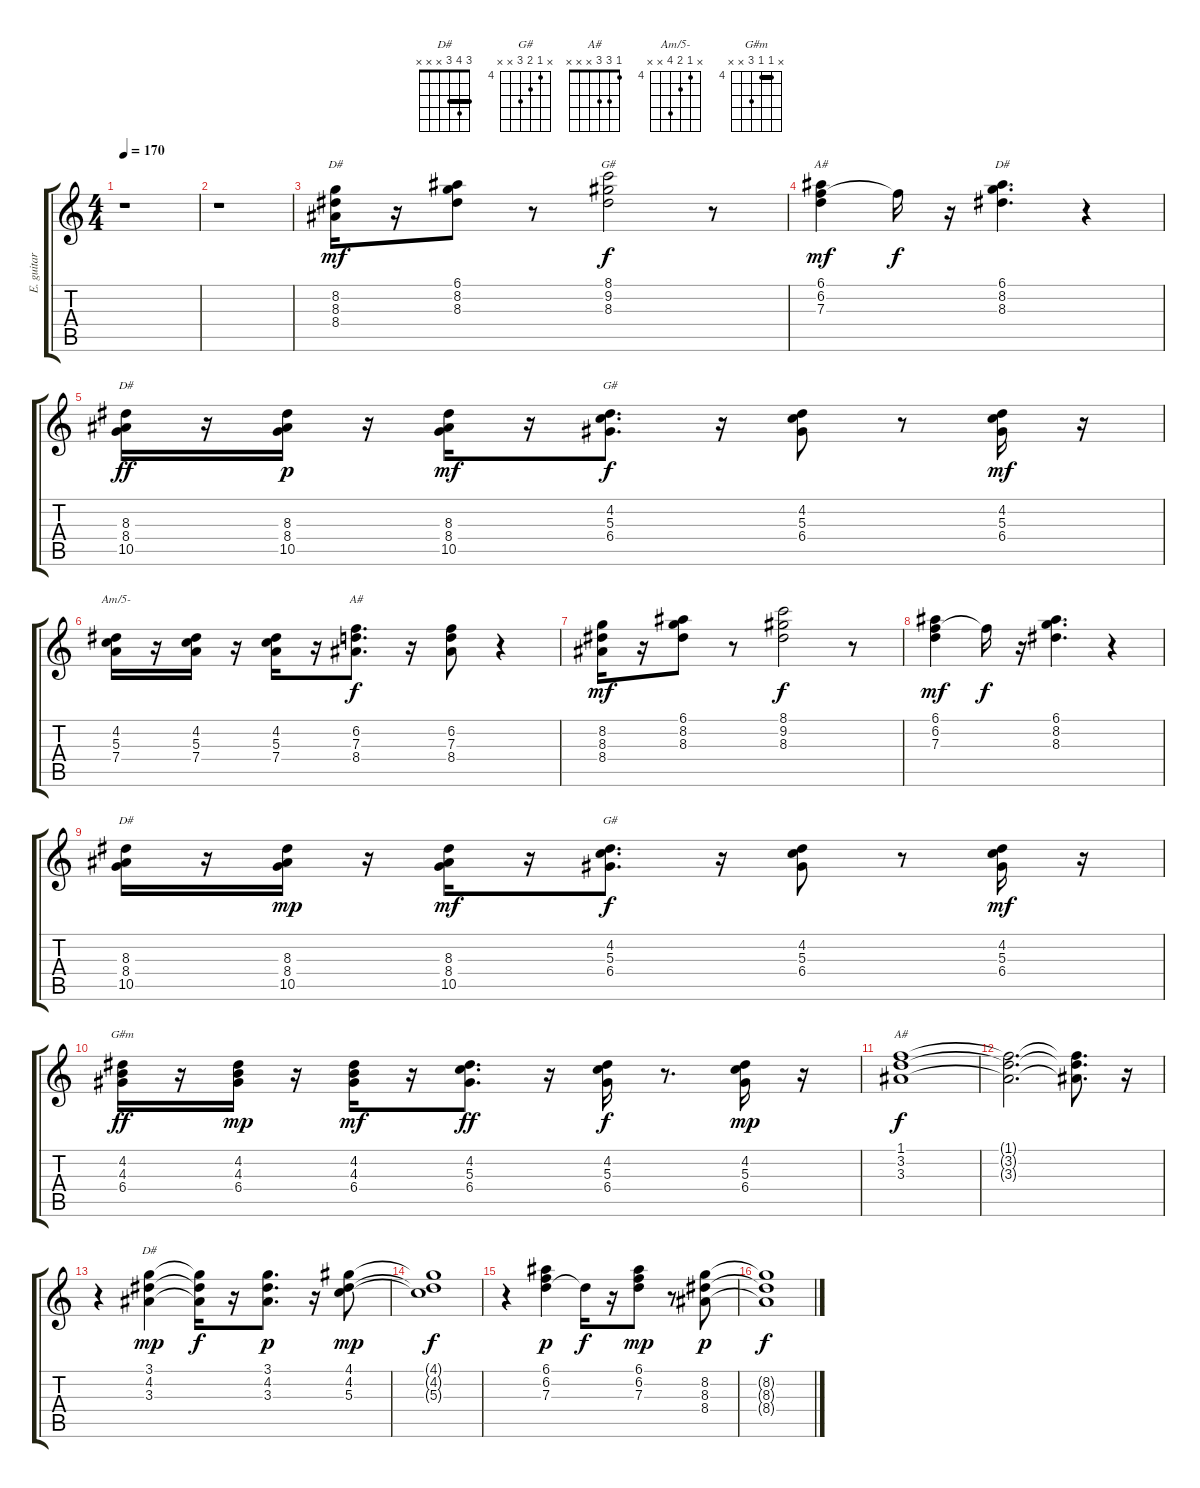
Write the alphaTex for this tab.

\track ("E. guitar" "E. guitar") {instrument distortionguitar}
\staff {score tabs}
\tuning (E4 B3 G3 D3 A2 E2) {hide}
\chord ("D#" 6 8 8 8 x x) {firstfret 6}
\chord ("G#" 8 9 8 x x x) {firstfret 8 barre 8}
\chord ("A#" 6 6 7 x x x) {firstfret 6 barre 6}
\chord ("D#" 6 8 8 x x x) {firstfret 6}
\chord ("D#" x 8 8 8 10 x) {firstfret 8 barre 8}
\chord ("G#" 4 4 5 6 6 4) {firstfret 4 barre 4}
\chord ("Am/5-" x 4 5 7 x x) {firstfret 4}
\chord ("A#" x 6 7 8 x x) {firstfret 6}
\chord ("D#" x x 8 8 10 x) {firstfret 8 barre 8}
\chord ("G#" x 4 5 6 x x) {firstfret 4}
\chord ("G#m" x 4 4 6 x x) {firstfret 4 barre 4}
\chord ("A#" 1 3 3 x x x)
\chord ("D#" 3 4 3 x x x) {barre 3}
\ts (4 4)
\tempo 170
\clef g2
\ks c
r.1{dy mf instrument distortionguitar} |
r.1 |
(8.2 8.3 8.4).16{ch "D#"} r.16 (6.1 8.2 8.3).8 r.8 (8.1 9.2 8.3).2{ch "G#" dy f} r.8 |
(6.1 6.2 7.3).4{ch "A#" dy mf} 6.2{t}.16{dy f} r.16 (6.1 8.2 8.3).4{d ch "D#"} r.4 |
(8.3 8.4 10.5).16{ch "D#" dy ff} r.16 (8.3 8.4 10.5).16{dy p} r.16 (8.3 8.4 10.5).16{dy mf} r.16 (4.2 5.3 6.4).8{d ch "G#" dy f} r.16 (4.2 5.3 6.4).8 r.8 (4.2 5.3 6.4).16{dy mf} r.16 |
(4.2 5.3 7.4).16{ch "Am/5-"} r.16 (4.2 5.3 7.4).16 r.16 (4.2 5.3 7.4).16 r.16 (6.2 7.3 8.4).8{d ch "A#" dy f} r.16 (6.2 7.3 8.4).8 r.4 |
(8.2 8.3 8.4).16{dy mf} r.16 (6.1 8.2 8.3).8 r.8 (8.1 9.2 8.3).2{dy f} r.8 |
(6.1 6.2 7.3).4{dy mf} 6.2{t}.16{dy f} r.16 (6.1 8.2 8.3).4{d} r.4 |
(8.3 8.4 10.5).16{ch "D#"} r.16 (8.3 8.4 10.5).16{dy mp} r.16 (8.3 8.4 10.5).16{dy mf} r.16 (4.2 5.3 6.4).8{d ch "G#" dy f} r.16 (4.2 5.3 6.4).8 r.8 (4.2 5.3 6.4).16{dy mf} r.16 |
(4.2 4.3 6.4).16{ch "G#m" dy ff} r.16 (4.2 4.3 6.4).16{dy mp} r.16 (4.2 4.3 6.4).16{dy mf} r.16 (4.2 5.3 6.4).8{d dy ff} r.16 (4.2 5.3 6.4).16{dy f} r.8{d} (4.2 5.3 6.4).16{dy mp} r.16 |
(1.1 3.2 3.3).1{ch "A#" dy f} |
(1.1{t} 3.2{t} 3.3{t}).2{d} (1.1{t} 3.2{t} 3.3{t}).8{d} r.16 |
r.4 (3.1 4.2 3.3).4{ch "D#" dy mp balance 0} (3.1{t} 4.2{t} 3.3{t}).16{dy f} r.16 (3.1 4.2 3.3).8{d dy p} r.16 (4.1 4.2 5.3).8{dy mp} |
(4.1{t} 4.2{t} 5.3{t}).1{dy f} |
r.4 (6.1 6.2 7.3).4{dy p} 7.3{t}.16{dy f} r.16 (6.1 6.2 7.3).8{dy mp} r.8 (8.2 8.3 8.4).8{dy p} |
(8.2{t} 8.3{t} 8.4{t}).1{dy f}
